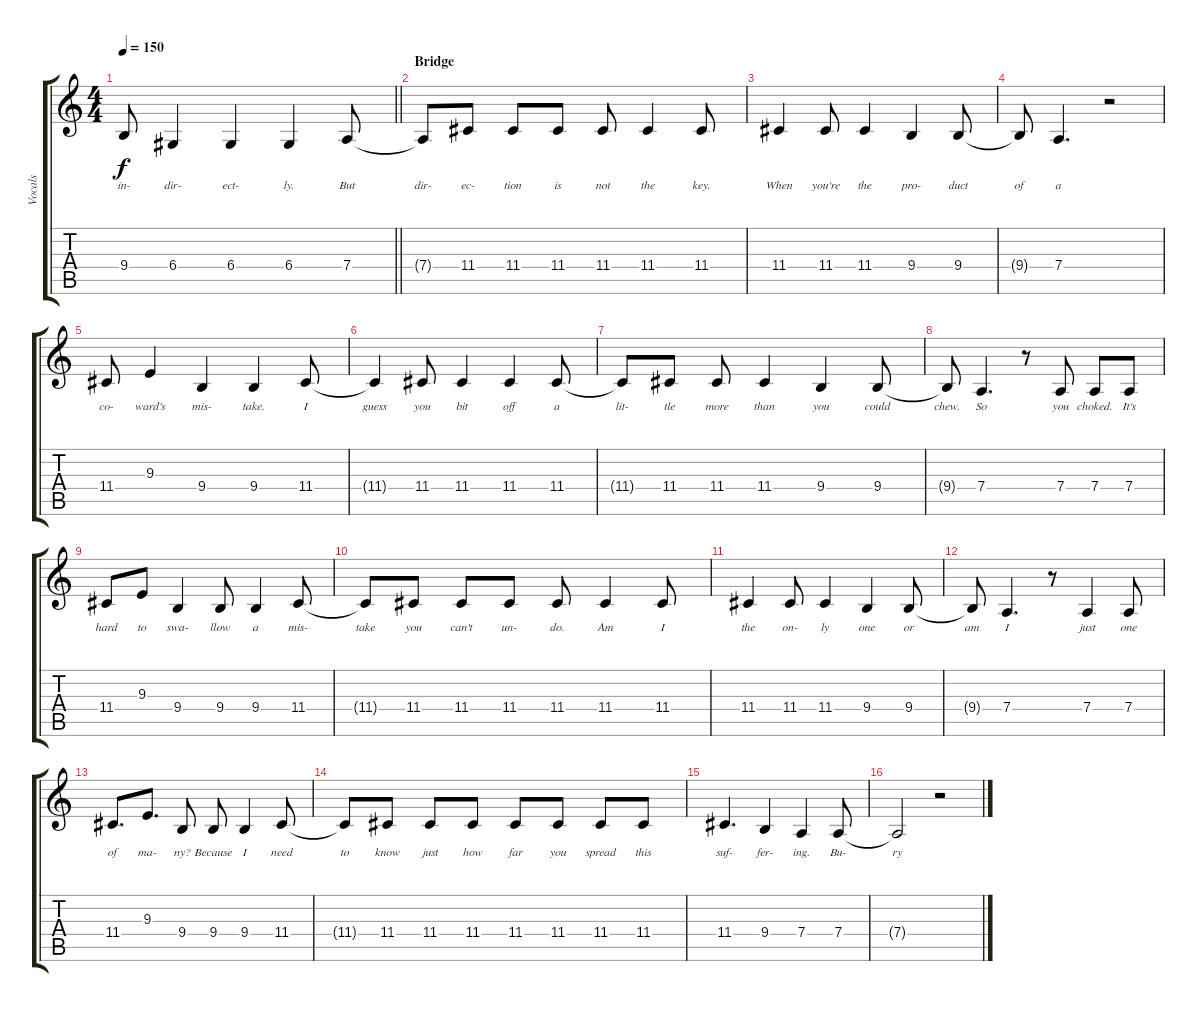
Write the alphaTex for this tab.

\track ("Vocals" "Vocals") {instrument clarinet}
\staff {score tabs}
\tuning (E4 B3 G3 D3 A2 D2) {hide}
\ts (4 4)
\tempo 150
\clef g2
\barLineRight lightlight
\ks c
9.4{t}.8{lyrics (0 "in-") lyrics (1 "") lyrics (2 "") lyrics (3 "") lyrics (4 "") dy f} 6.4.4{lyrics (0 "dir-") lyrics (1 "") lyrics (2 "") lyrics (3 "") lyrics (4 "")} 6.4.4{lyrics (0 "ect-") lyrics (1 "") lyrics (2 "") lyrics (3 "") lyrics (4 "")} 6.4.4{lyrics (0 "ly.") lyrics (1 "") lyrics (2 "") lyrics (3 "") lyrics (4 "")} 7.4.8{lyrics (0 "But") lyrics (1 "") lyrics (2 "") lyrics (3 "") lyrics (4 "")} |
\section ("" "Bridge")
7.4{t}.8{lyrics (0 "dir-") lyrics (1 "") lyrics (2 "") lyrics (3 "") lyrics (4 "")} 11.4.8{lyrics (0 "ec-") lyrics (1 "") lyrics (2 "") lyrics (3 "") lyrics (4 "")} 11.4.8{lyrics (0 "tion") lyrics (1 "") lyrics (2 "") lyrics (3 "") lyrics (4 "")} 11.4.8{lyrics (0 "is") lyrics (1 "") lyrics (2 "") lyrics (3 "") lyrics (4 "")} 11.4.8{lyrics (0 "not") lyrics (1 "") lyrics (2 "") lyrics (3 "") lyrics (4 "")} 11.4.4{lyrics (0 "the") lyrics (1 "") lyrics (2 "") lyrics (3 "") lyrics (4 "")} 11.4.8{lyrics (0 "key.") lyrics (1 "") lyrics (2 "") lyrics (3 "") lyrics (4 "")} |
11.4.4{lyrics (0 "When") lyrics (1 "") lyrics (2 "") lyrics (3 "") lyrics (4 "")} 11.4.8{lyrics (0 "you're") lyrics (1 "") lyrics (2 "") lyrics (3 "") lyrics (4 "")} 11.4.4{lyrics (0 "the") lyrics (1 "") lyrics (2 "") lyrics (3 "") lyrics (4 "")} 9.4.4{lyrics (0 "pro-") lyrics (1 "") lyrics (2 "") lyrics (3 "") lyrics (4 "")} 9.4.8{lyrics (0 "duct") lyrics (1 "") lyrics (2 "") lyrics (3 "") lyrics (4 "")} |
9.4{t}.8{lyrics (0 "of") lyrics (1 "") lyrics (2 "") lyrics (3 "") lyrics (4 "")} 7.4.4{d lyrics (0 "a") lyrics (1 "") lyrics (2 "") lyrics (3 "") lyrics (4 "")} r.2 |
11.4.8{lyrics (0 "co-") lyrics (1 "") lyrics (2 "") lyrics (3 "") lyrics (4 "")} 9.3.4{lyrics (0 "ward's") lyrics (1 "") lyrics (2 "") lyrics (3 "") lyrics (4 "")} 9.4.4{lyrics (0 "mis-") lyrics (1 "") lyrics (2 "") lyrics (3 "") lyrics (4 "")} 9.4.4{lyrics (0 "take.") lyrics (1 "") lyrics (2 "") lyrics (3 "") lyrics (4 "")} 11.4.8{lyrics (0 "I") lyrics (1 "") lyrics (2 "") lyrics (3 "") lyrics (4 "")} |
11.4{t}.4{lyrics (0 "guess") lyrics (1 "") lyrics (2 "") lyrics (3 "") lyrics (4 "")} 11.4.8{lyrics (0 "you") lyrics (1 "") lyrics (2 "") lyrics (3 "") lyrics (4 "")} 11.4.4{lyrics (0 "bit") lyrics (1 "") lyrics (2 "") lyrics (3 "") lyrics (4 "")} 11.4.4{lyrics (0 "off") lyrics (1 "") lyrics (2 "") lyrics (3 "") lyrics (4 "")} 11.4.8{lyrics (0 "a") lyrics (1 "") lyrics (2 "") lyrics (3 "") lyrics (4 "")} |
11.4{t}.8{lyrics (0 "lit-") lyrics (1 "") lyrics (2 "") lyrics (3 "") lyrics (4 "")} 11.4.8{lyrics (0 "tle") lyrics (1 "") lyrics (2 "") lyrics (3 "") lyrics (4 "")} 11.4.8{lyrics (0 "more") lyrics (1 "") lyrics (2 "") lyrics (3 "") lyrics (4 "")} 11.4.4{lyrics (0 "than") lyrics (1 "") lyrics (2 "") lyrics (3 "") lyrics (4 "")} 9.4.4{lyrics (0 "you") lyrics (1 "") lyrics (2 "") lyrics (3 "") lyrics (4 "")} 9.4.8{lyrics (0 "could") lyrics (1 "") lyrics (2 "") lyrics (3 "") lyrics (4 "")} |
9.4{t}.8{lyrics (0 "chew.") lyrics (1 "") lyrics (2 "") lyrics (3 "") lyrics (4 "")} 7.4.4{d lyrics (0 "So") lyrics (1 "") lyrics (2 "") lyrics (3 "") lyrics (4 "")} r.8 7.4.8{lyrics (0 "you") lyrics (1 "") lyrics (2 "") lyrics (3 "") lyrics (4 "")} 7.4.8{lyrics (0 "choked.") lyrics (1 "") lyrics (2 "") lyrics (3 "") lyrics (4 "")} 7.4.8{lyrics (0 "It's") lyrics (1 "") lyrics (2 "") lyrics (3 "") lyrics (4 "")} |
11.4.8{lyrics (0 "hard") lyrics (1 "") lyrics (2 "") lyrics (3 "") lyrics (4 "")} 9.3.8{lyrics (0 "to") lyrics (1 "") lyrics (2 "") lyrics (3 "") lyrics (4 "")} 9.4.4{lyrics (0 "swa-") lyrics (1 "") lyrics (2 "") lyrics (3 "") lyrics (4 "")} 9.4.8{lyrics (0 "llow") lyrics (1 "") lyrics (2 "") lyrics (3 "") lyrics (4 "")} 9.4.4{lyrics (0 "a") lyrics (1 "") lyrics (2 "") lyrics (3 "") lyrics (4 "")} 11.4.8{lyrics (0 "mis-") lyrics (1 "") lyrics (2 "") lyrics (3 "") lyrics (4 "")} |
11.4{t}.8{lyrics (0 "take") lyrics (1 "") lyrics (2 "") lyrics (3 "") lyrics (4 "")} 11.4.8{lyrics (0 "you") lyrics (1 "") lyrics (2 "") lyrics (3 "") lyrics (4 "")} 11.4.8{lyrics (0 "can't") lyrics (1 "") lyrics (2 "") lyrics (3 "") lyrics (4 "")} 11.4.8{lyrics (0 "un-") lyrics (1 "") lyrics (2 "") lyrics (3 "") lyrics (4 "")} 11.4.8{lyrics (0 "do.") lyrics (1 "") lyrics (2 "") lyrics (3 "") lyrics (4 "")} 11.4.4{lyrics (0 "Am") lyrics (1 "") lyrics (2 "") lyrics (3 "") lyrics (4 "")} 11.4.8{lyrics (0 "I") lyrics (1 "") lyrics (2 "") lyrics (3 "") lyrics (4 "")} |
11.4.4{lyrics (0 "the") lyrics (1 "") lyrics (2 "") lyrics (3 "") lyrics (4 "")} 11.4.8{lyrics (0 "on-") lyrics (1 "") lyrics (2 "") lyrics (3 "") lyrics (4 "")} 11.4.4{lyrics (0 "ly") lyrics (1 "") lyrics (2 "") lyrics (3 "") lyrics (4 "")} 9.4.4{lyrics (0 "one") lyrics (1 "") lyrics (2 "") lyrics (3 "") lyrics (4 "")} 9.4.8{lyrics (0 "or") lyrics (1 "") lyrics (2 "") lyrics (3 "") lyrics (4 "")} |
9.4{t}.8{lyrics (0 "am") lyrics (1 "") lyrics (2 "") lyrics (3 "") lyrics (4 "")} 7.4.4{d lyrics (0 "I") lyrics (1 "") lyrics (2 "") lyrics (3 "") lyrics (4 "")} r.8 7.4.4{lyrics (0 "just") lyrics (1 "") lyrics (2 "") lyrics (3 "") lyrics (4 "")} 7.4.8{lyrics (0 "one") lyrics (1 "") lyrics (2 "") lyrics (3 "") lyrics (4 "")} |
11.4.8{d lyrics (0 "of") lyrics (1 "") lyrics (2 "") lyrics (3 "") lyrics (4 "")} 9.3.8{d lyrics (0 "ma-") lyrics (1 "") lyrics (2 "") lyrics (3 "") lyrics (4 "")} 9.4.8{lyrics (0 "ny?") lyrics (1 "") lyrics (2 "") lyrics (3 "") lyrics (4 "")} 9.4.8{lyrics (0 "Because") lyrics (1 "") lyrics (2 "") lyrics (3 "") lyrics (4 "")} 9.4.4{lyrics (0 "I") lyrics (1 "") lyrics (2 "") lyrics (3 "") lyrics (4 "")} 11.4.8{lyrics (0 "need") lyrics (1 "") lyrics (2 "") lyrics (3 "") lyrics (4 "")} |
11.4{t}.8{lyrics (0 "to") lyrics (1 "") lyrics (2 "") lyrics (3 "") lyrics (4 "")} 11.4.8{lyrics (0 "know") lyrics (1 "") lyrics (2 "") lyrics (3 "") lyrics (4 "")} 11.4.8{lyrics (0 "just") lyrics (1 "") lyrics (2 "") lyrics (3 "") lyrics (4 "")} 11.4.8{lyrics (0 "how") lyrics (1 "") lyrics (2 "") lyrics (3 "") lyrics (4 "")} 11.4.8{lyrics (0 "far") lyrics (1 "") lyrics (2 "") lyrics (3 "") lyrics (4 "")} 11.4.8{lyrics (0 "you") lyrics (1 "") lyrics (2 "") lyrics (3 "") lyrics (4 "")} 11.4.8{lyrics (0 "spread") lyrics (1 "") lyrics (2 "") lyrics (3 "") lyrics (4 "")} 11.4.8{lyrics (0 "this") lyrics (1 "") lyrics (2 "") lyrics (3 "") lyrics (4 "")} |
11.4.4{d lyrics (0 "suf-") lyrics (1 "") lyrics (2 "") lyrics (3 "") lyrics (4 "")} 9.4.4{lyrics (0 "fer-") lyrics (1 "") lyrics (2 "") lyrics (3 "") lyrics (4 "")} 7.4.4{lyrics (0 "ing.") lyrics (1 "") lyrics (2 "") lyrics (3 "") lyrics (4 "")} 7.4.8{lyrics (0 "Bu-") lyrics (1 "") lyrics (2 "") lyrics (3 "") lyrics (4 "")} |
7.4{t}.2{lyrics (0 "ry") lyrics (1 "") lyrics (2 "") lyrics (3 "") lyrics (4 "")} r.2
